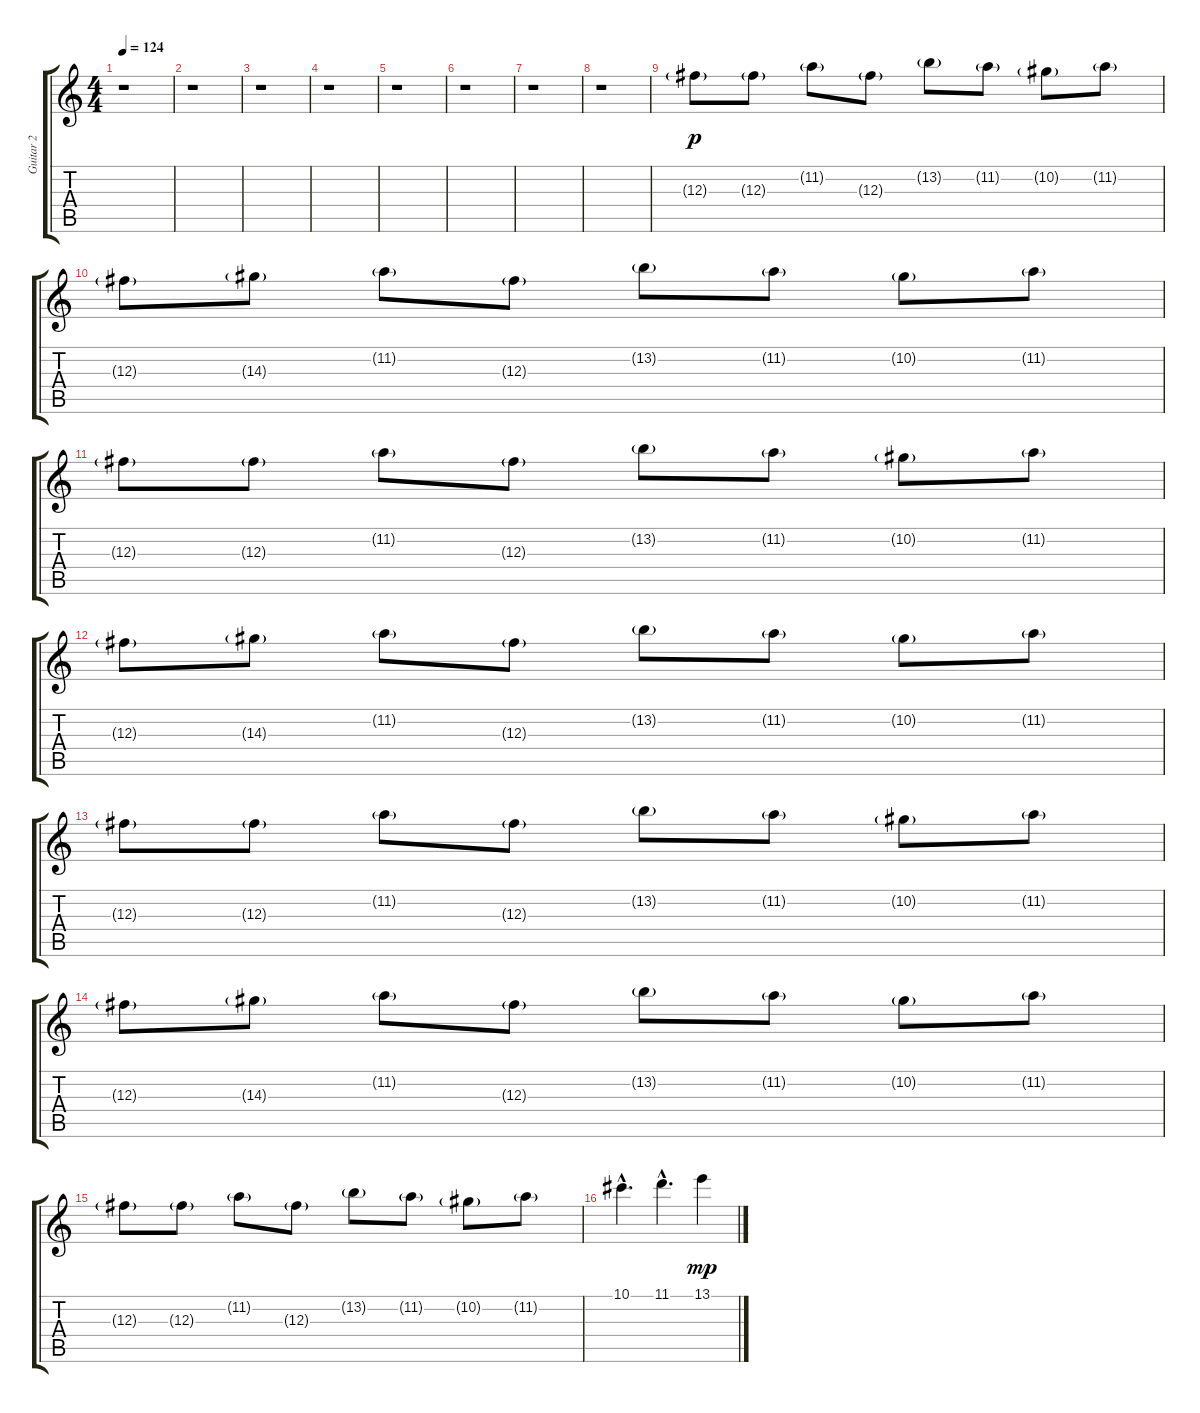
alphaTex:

\track ("Guitar 2" "Guitar 2") {instrument electricguitarjazz}
\staff {score tabs}
\tuning (Eb4 Bb3 Gb3 Db3 Ab2 Db2) {hide}
\ts (4 4)
\tempo 124
\clef g2
\ks c
r.1{dy f} |
r.1 |
r.1 |
r.1 |
r.1 |
r.1 |
r.1 |
r.1 |
12.3{g}.8{dy p} 12.3{g}.8 11.2{g}.8 12.3{g}.8 13.2{g}.8 11.2{g}.8 10.2{g}.8 11.2{g}.8 |
12.3{g}.8 14.3{g}.8 11.2{g}.8 12.3{g}.8 13.2{g}.8 11.2{g}.8 10.2{g}.8 11.2{g}.8 |
12.3{g}.8 12.3{g}.8 11.2{g}.8 12.3{g}.8 13.2{g}.8 11.2{g}.8 10.2{g}.8 11.2{g}.8 |
12.3{g}.8 14.3{g}.8 11.2{g}.8 12.3{g}.8 13.2{g}.8 11.2{g}.8 10.2{g}.8 11.2{g}.8 |
12.3{g}.8 12.3{g}.8 11.2{g}.8 12.3{g}.8 13.2{g}.8 11.2{g}.8 10.2{g}.8 11.2{g}.8 |
12.3{g}.8 14.3{g}.8 11.2{g}.8 12.3{g}.8 13.2{g}.8 11.2{g}.8 10.2{g}.8 11.2{g}.8 |
12.3{g}.8 12.3{g}.8 11.2{g}.8 12.3{g}.8 13.2{g}.8 11.2{g}.8 10.2{g}.8 11.2{g}.8 |
10.1{hac}.4{d} 11.1{hac}.4{d} 13.1.4{dy mp}
